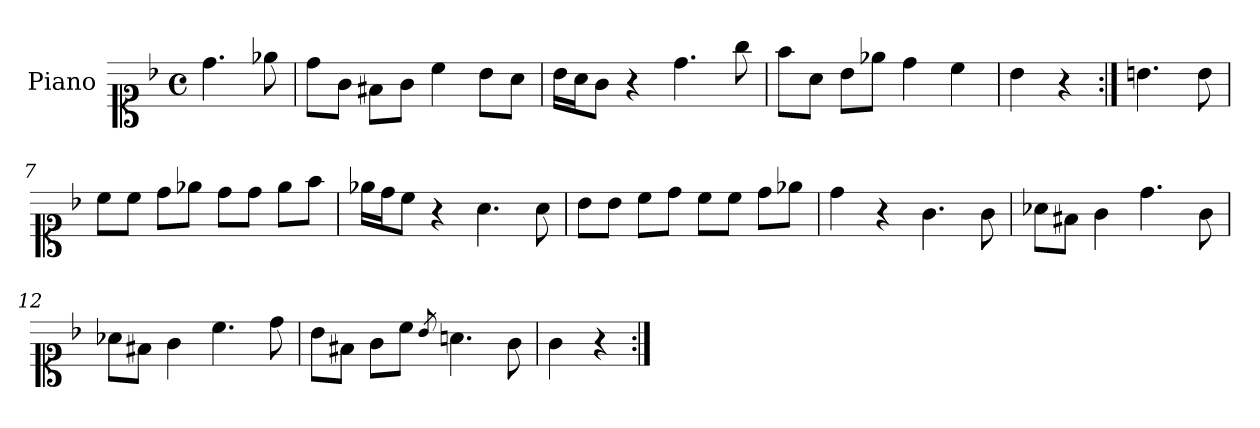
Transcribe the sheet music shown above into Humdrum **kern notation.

**kern
*part1
*staff1
*I"Piano
*I'Pno
*clefC1
*k[b-]
*F:
*M4/4
*met(c)
=1
4.dd\
8ee-X\
=2
8dd\L
8g\J
8f#X\L
8g\J
4cc\
8b-\L
8a\J
=3
16b-\LL
16a\J
8g\J
4r
4.dd\
8gg\
=4
8ff\L
8a\J
8b-\L
8ee-X\J
4dd\
4cc\
=5
4b-\
4r
=6:|!
4.bn\
8b\
=7
8cc\L
8cc\J
8dd\L
8ee-X\J
8dd\L
8dd\J
8ee-\L
8ff\J
!!LO:LB:g=z
=8
16ee-X\LL
16dd\J
8cc\J
4r
4.a\
8a\
=9
8b-\L
8b-\J
8cc\L
8dd\J
8cc\L
8cc\J
8dd\L
8ee-X\J
=10
4dd\
4r
4.g\
8g\
=11
8a-X\L
8f#X\J
4g\
4.dd\
8g\
=12
8a-X\L
8f#X\J
4g\
4.cc\
8dd\
=13
8b-\L
8f#X\J
8g\L
8cc\J
8qb-/
4.an\
8g\
!!LO:LB:g=z
=14
4g\
4r
=:|!
*-
